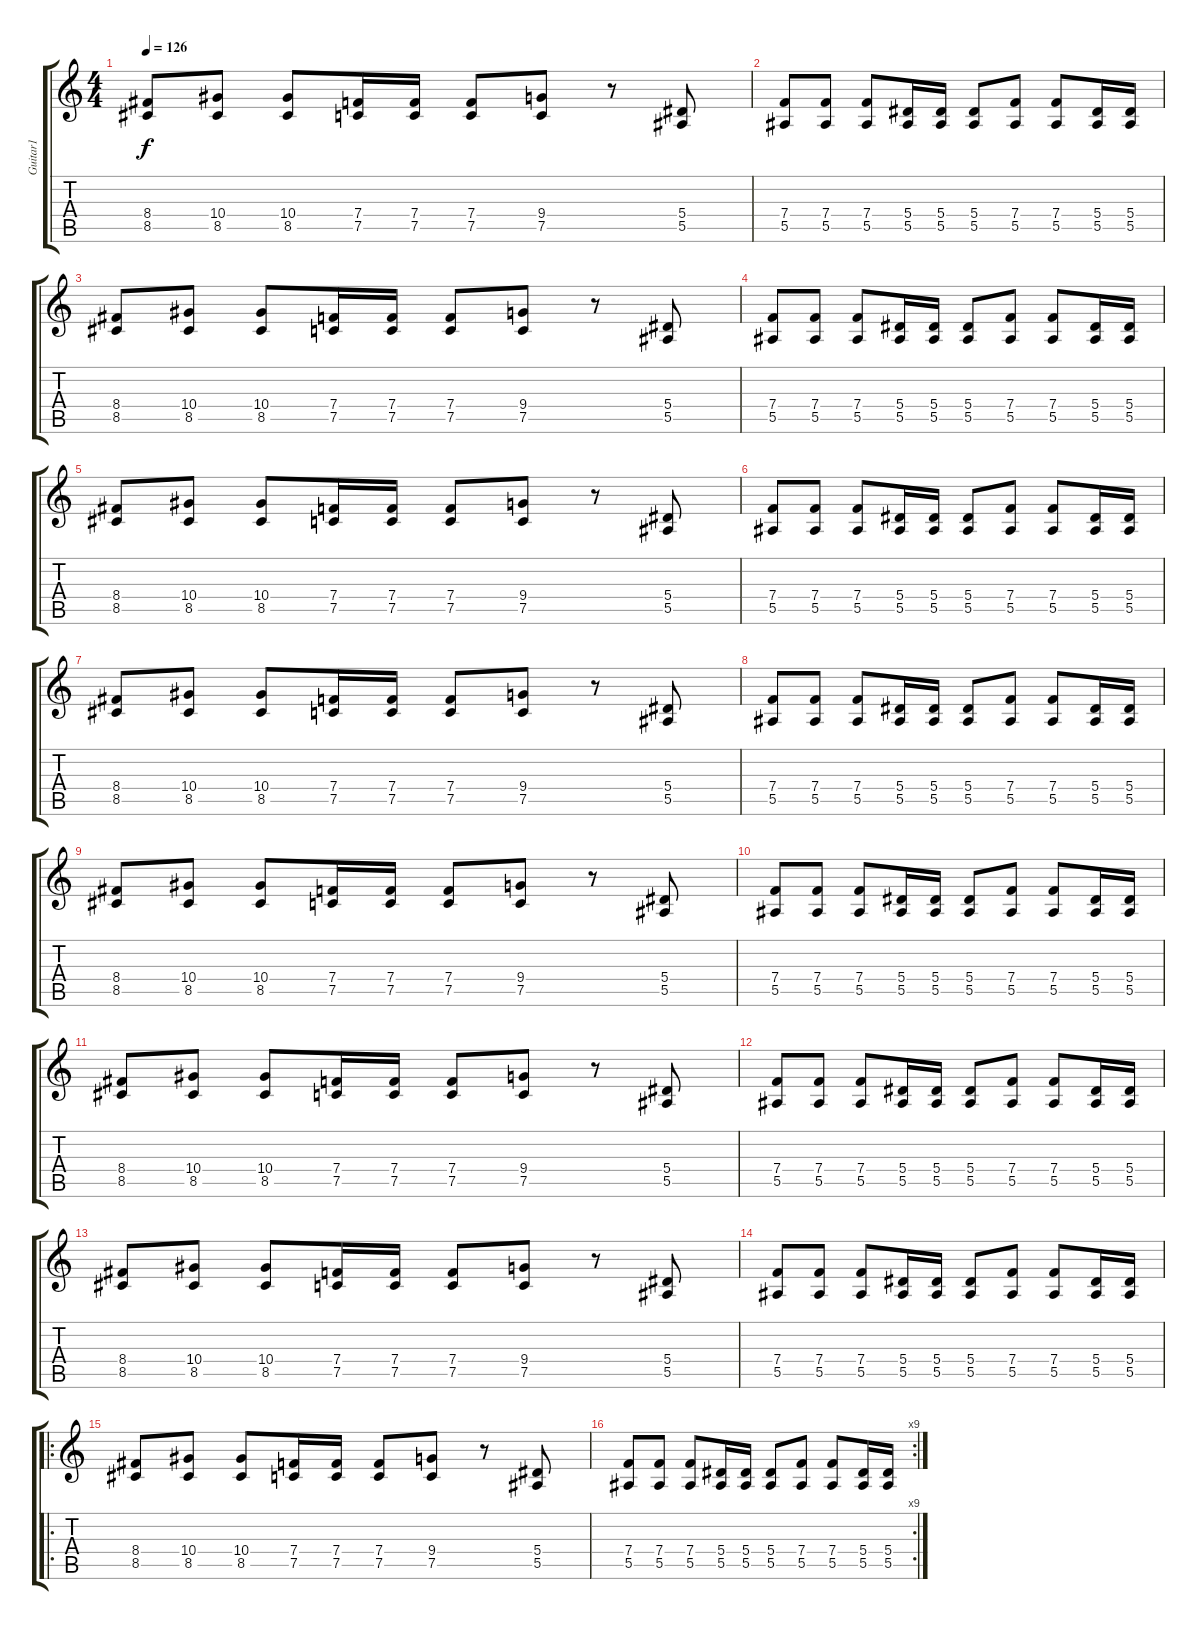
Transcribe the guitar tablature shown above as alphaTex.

\track ("Guitar1" "Guitar1") {instrument distortionguitar}
\staff {score tabs}
\tuning (C4 G3 Eb3 Bb2 F2 C2) {hide}
\ts (4 4)
\tempo 126
\clef g2
\ks c
(8.4 8.5).8{dy f} (10.4 8.5).8 (10.4 8.5).8 (7.4 7.5).16 (7.4 7.5).16 (7.4 7.5).8 (9.4 7.5).8 r.8 (5.4 5.5).8 |
(7.4 5.5).8 (7.4 5.5).8 (7.4 5.5).8 (5.4 5.5).16 (5.4 5.5).16 (5.4 5.5).8 (7.4 5.5).8 (7.4 5.5).8 (5.4 5.5).16 (5.4 5.5).16 |
(8.4 8.5).8 (10.4 8.5).8 (10.4 8.5).8 (7.4 7.5).16 (7.4 7.5).16 (7.4 7.5).8 (9.4 7.5).8 r.8 (5.4 5.5).8 |
(7.4 5.5).8 (7.4 5.5).8 (7.4 5.5).8 (5.4 5.5).16 (5.4 5.5).16 (5.4 5.5).8 (7.4 5.5).8 (7.4 5.5).8 (5.4 5.5).16 (5.4 5.5).16 |
(8.4 8.5).8 (10.4 8.5).8 (10.4 8.5).8 (7.4 7.5).16 (7.4 7.5).16 (7.4 7.5).8 (9.4 7.5).8 r.8 (5.4 5.5).8 |
(7.4 5.5).8 (7.4 5.5).8 (7.4 5.5).8 (5.4 5.5).16 (5.4 5.5).16 (5.4 5.5).8 (7.4 5.5).8 (7.4 5.5).8 (5.4 5.5).16 (5.4 5.5).16 |
(8.4 8.5).8 (10.4 8.5).8 (10.4 8.5).8 (7.4 7.5).16 (7.4 7.5).16 (7.4 7.5).8 (9.4 7.5).8 r.8 (5.4 5.5).8 |
(7.4 5.5).8 (7.4 5.5).8 (7.4 5.5).8 (5.4 5.5).16 (5.4 5.5).16 (5.4 5.5).8 (7.4 5.5).8 (7.4 5.5).8 (5.4 5.5).16 (5.4 5.5).16 |
(8.4 8.5).8 (10.4 8.5).8 (10.4 8.5).8 (7.4 7.5).16 (7.4 7.5).16 (7.4 7.5).8 (9.4 7.5).8 r.8 (5.4 5.5).8 |
(7.4 5.5).8 (7.4 5.5).8 (7.4 5.5).8 (5.4 5.5).16 (5.4 5.5).16 (5.4 5.5).8 (7.4 5.5).8 (7.4 5.5).8 (5.4 5.5).16 (5.4 5.5).16 |
(8.4 8.5).8 (10.4 8.5).8 (10.4 8.5).8 (7.4 7.5).16 (7.4 7.5).16 (7.4 7.5).8 (9.4 7.5).8 r.8 (5.4 5.5).8 |
(7.4 5.5).8 (7.4 5.5).8 (7.4 5.5).8 (5.4 5.5).16 (5.4 5.5).16 (5.4 5.5).8 (7.4 5.5).8 (7.4 5.5).8 (5.4 5.5).16 (5.4 5.5).16 |
(8.4 8.5).8 (10.4 8.5).8 (10.4 8.5).8 (7.4 7.5).16 (7.4 7.5).16 (7.4 7.5).8 (9.4 7.5).8 r.8 (5.4 5.5).8 |
(7.4 5.5).8 (7.4 5.5).8 (7.4 5.5).8 (5.4 5.5).16 (5.4 5.5).16 (5.4 5.5).8 (7.4 5.5).8 (7.4 5.5).8 (5.4 5.5).16 (5.4 5.5).16 |
\ro
(8.4 8.5).8 (10.4 8.5).8 (10.4 8.5).8 (7.4 7.5).16 (7.4 7.5).16 (7.4 7.5).8 (9.4 7.5).8 r.8 (5.4 5.5).8 |
\rc 9
(7.4 5.5).8 (7.4 5.5).8 (7.4 5.5).8 (5.4 5.5).16 (5.4 5.5).16 (5.4 5.5).8 (7.4 5.5).8 (7.4 5.5).8 (5.4 5.5).16 (5.4 5.5).16
